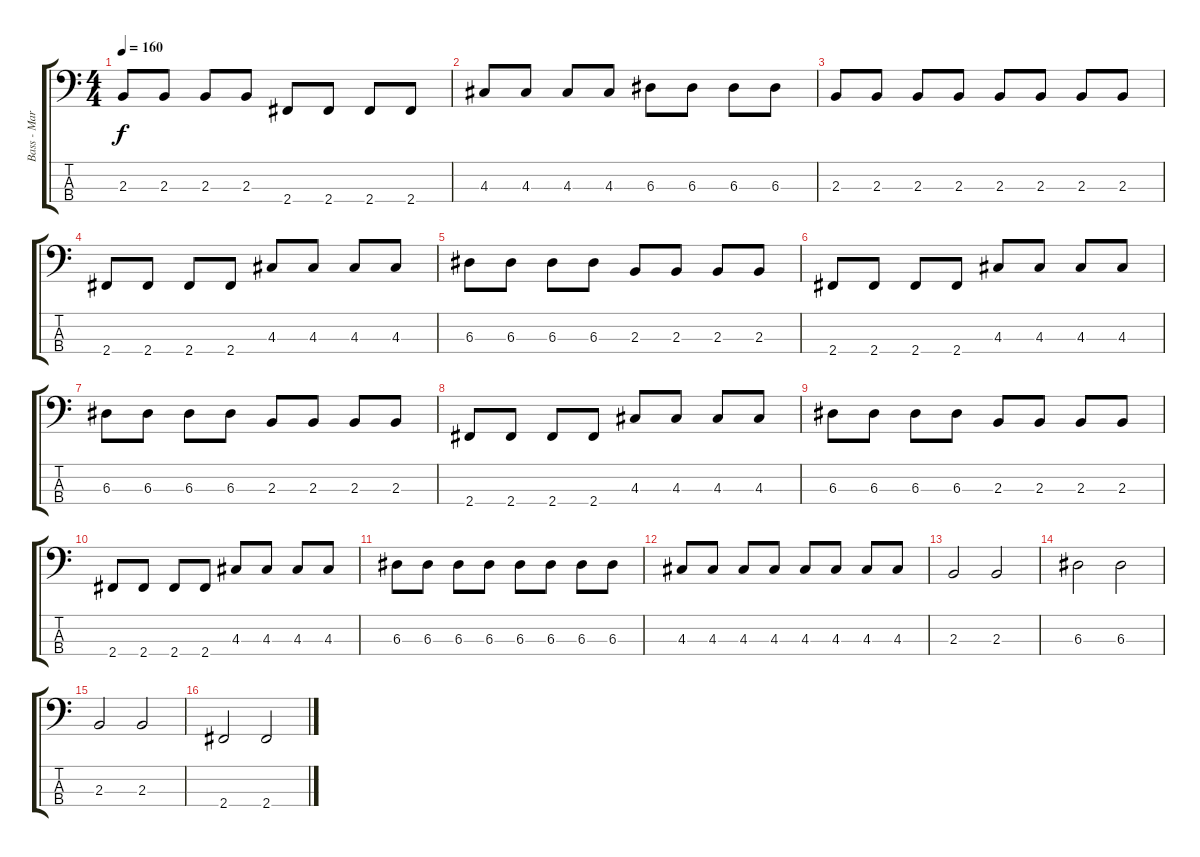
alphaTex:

\track ("Bass - Mark Alan Hoppus" "Bass - Mar") {instrument electricbassfinger}
\staff {score tabs}
\tuning (G2 D2 A1 E1) {hide}
\ts (4 4)
\tempo 160
\clef f4
\ks c
2.3.8{dy f} 2.3.8 2.3.8 2.3.8 2.4.8 2.4.8 2.4.8 2.4.8 |
4.3.8 4.3.8 4.3.8 4.3.8 6.3.8 6.3.8 6.3.8 6.3.8 |
2.3.8 2.3.8 2.3.8 2.3.8 2.3.8 2.3.8 2.3.8 2.3.8 |
2.4.8 2.4.8 2.4.8 2.4.8 4.3.8 4.3.8 4.3.8 4.3.8 |
6.3.8 6.3.8 6.3.8 6.3.8 2.3.8 2.3.8 2.3.8 2.3.8 |
2.4.8 2.4.8 2.4.8 2.4.8 4.3.8 4.3.8 4.3.8 4.3.8 |
6.3.8 6.3.8 6.3.8 6.3.8 2.3.8 2.3.8 2.3.8 2.3.8 |
2.4.8 2.4.8 2.4.8 2.4.8 4.3.8 4.3.8 4.3.8 4.3.8 |
6.3.8 6.3.8 6.3.8 6.3.8 2.3.8 2.3.8 2.3.8 2.3.8 |
2.4.8 2.4.8 2.4.8 2.4.8 4.3.8 4.3.8 4.3.8 4.3.8 |
6.3.8 6.3.8 6.3.8 6.3.8 6.3.8 6.3.8 6.3.8 6.3.8 |
4.3.8 4.3.8 4.3.8 4.3.8 4.3.8 4.3.8 4.3.8 4.3.8 |
2.3.2 2.3.2 |
6.3.2 6.3.2 |
2.3.2 2.3.2 |
2.4.2 2.4.2
